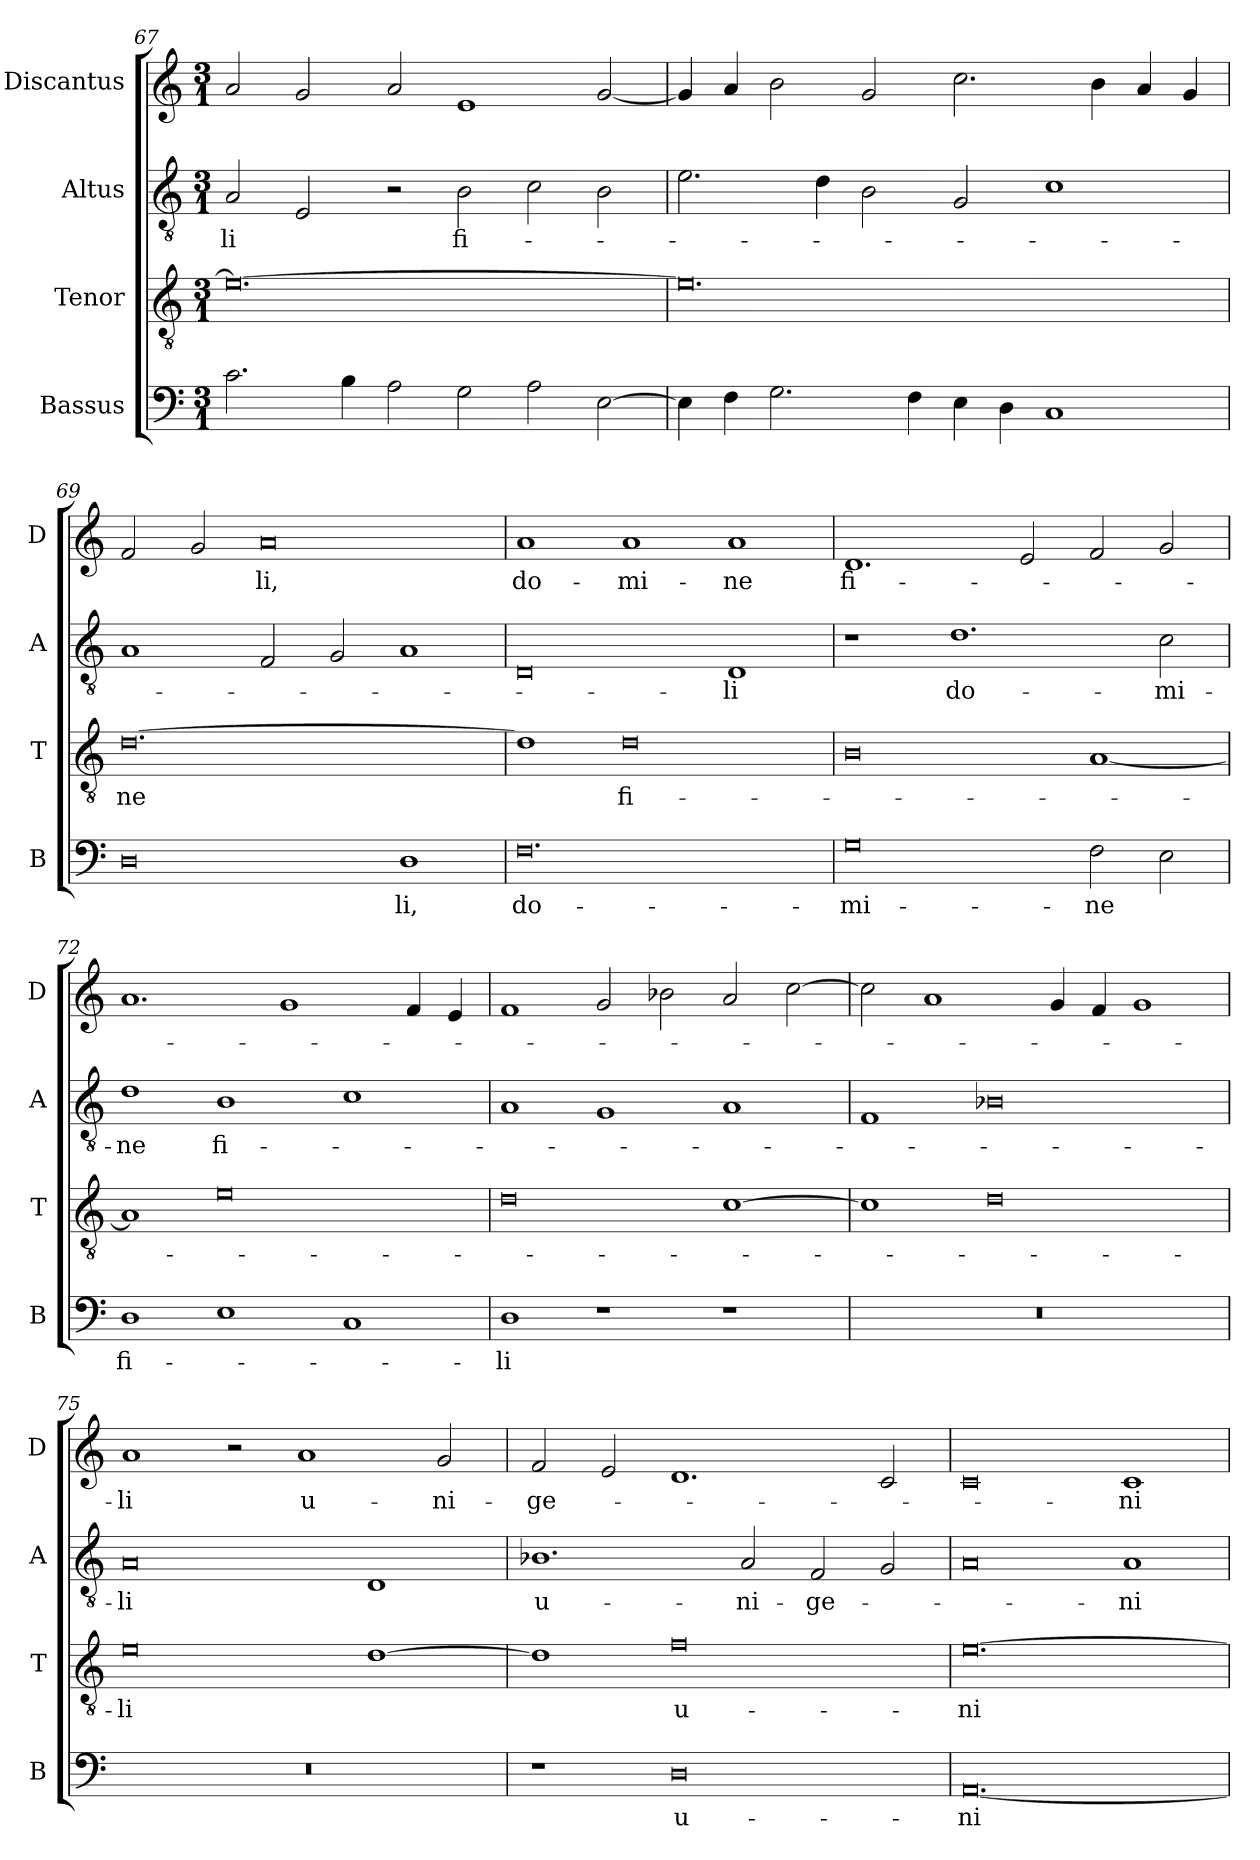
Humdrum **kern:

**kern	**text	**kern	**text	**kern	**text	**kern	**text
*part4	*part4	*part3	*part3	*part2	*part2	*part1	*part1
*staff4	*staff4	*staff3	*staff3	*staff2	*staff2	*staff1	*staff1
*I"Bassus	*	*I"Tenor	*	*I"Altus	*	*I"Discantus	*
*I'B	*	*I'T	*	*I'A	*	*I'D	*
*clefF4	*	*clefGv2	*	*clefGv2	*	*clefG2	*
*k[]	*	*k[]	*	*k[]	*	*k[]	*
*M3/1	*	*M3/1	*	*M3/1	*	*M3/1	*
=67	=67	=67	=67	=67	=67	=67	=67
2.c	.	0.e_	.	2A	-li	2a	.
.	.	.	.	2E	.	2g	.
4B	.	.	.	.	.	.	.
2A	.	.	.	2r	.	2a	.
2G	.	.	.	2B	fi-	1e	.
2A	.	.	.	2c	.	.	.
[2E	.	.	.	2B	.	[2g	.
=68	=68	=68	=68	=68	=68	=68	=68
4E]	.	0.e]	.	2.e	.	4g]	.
4F	.	.	.	.	.	4a	.
2.G	.	.	.	.	.	2b	.
.	.	.	.	4d	.	.	.
.	.	.	.	2B	.	2g	.
4F	.	.	.	.	.	.	.
4E	.	.	.	2G	.	2.cc	.
4D	.	.	.	.	.	.	.
1C	.	.	.	1c	.	.	.
.	.	.	.	.	.	4b	.
.	.	.	.	.	.	4a	.
.	.	.	.	.	.	4g	.
=69	=69	=69	=69	=69	=69	=69	=69
0D	.	[0.d	-ne	1A	.	2f	.
.	.	.	.	.	.	2g	.
.	.	.	.	2F	.	0a	-li,
.	.	.	.	2G	.	.	.
1D	-li,	.	.	1A	.	.	.
=70	=70	=70	=70	=70	=70	=70	=70
0.F	do-	1d]	.	0D	.	1a	do-
.	.	0d	fi-	.	.	1a	-mi-
.	.	.	.	1D	-li	1a	-ne
=71	=71	=71	=71	=71	=71	=71	=71
0G	-mi-	0B	.	1r	.	1.d	fi-
.	.	.	.	1.d	do-	.	.
.	.	.	.	.	.	2e	.
2F	-ne	[1A	.	.	.	2f	.
2E	.	.	.	2c	-mi-	2g	.
=72	=72	=72	=72	=72	=72	=72	=72
1D	fi-	1A]	.	1d	-ne	1.a	.
1E	.	0e	.	1B	fi-	.	.
.	.	.	.	.	.	1g	.
1C	.	.	.	1c	.	.	.
.	.	.	.	.	.	4f	.
.	.	.	.	.	.	4e	.
=73	=73	=73	=73	=73	=73	=73	=73
1D	-li	0d	.	1A	.	1f	.
1r	.	.	.	1G	.	2g	.
.	.	.	.	.	.	2b-X	.
1r	.	[1c	.	1A	.	2a	.
.	.	.	.	.	.	[2cc	.
=74	=74	=74	=74	=74	=74	=74	=74
0.r	.	1c]	.	1F	.	2cc]	.
.	.	.	.	.	.	1a	.
.	.	0d	.	0B-X	.	.	.
.	.	.	.	.	.	4g	.
.	.	.	.	.	.	4f	.
.	.	.	.	.	.	1g	.
=75	=75	=75	=75	=75	=75	=75	=75
0.r	.	0e	-li	0A	-li	1a	-li
.	.	.	.	.	.	2r	.
.	.	.	.	.	.	1a	u-
.	.	[1d	.	1D	.	.	.
.	.	.	.	.	.	2g	-ni-
=76	=76	=76	=76	=76	=76	=76	=76
1r	.	1d]	.	1.B-X	u-	2f	-ge-
.	.	.	.	.	.	2e	.
0D	u-	0f	u-	.	.	1.d	.
.	.	.	.	2A	-ni-	.	.
.	.	.	.	2F	-ge-	.	.
.	.	.	.	2G	.	2c	.
=77	=77	=77	=77	=77	=77	=77	=77
[0.AA	-ni-	[0.e	-ni-	0A	.	0c	.
.	.	.	.	1A	-ni-	1c	-ni-
=	=	=	=	=	=	=	=
*-	*-	*-	*-	*-	*-	*-	*-
